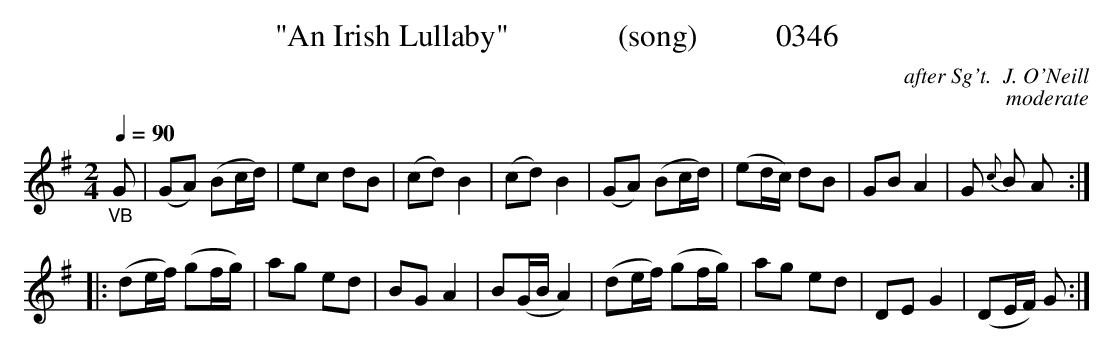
X:1
T:"An Irish Lullaby"              (song)          0346
C:after Sg't.  J. O'Neill
C:moderate
Q:1/4=90
M:2/4
L:1/16
K:G
"_VB"G2|(G2A2) (B2cd)|e2c2 d2B2|(c2d2) B4|(c2d2) B4|(G2A2) (B2cd)|(e2dc) d2B2|G2B2 A4|G2 {c}B2 A2:|
|:(d2ef) (g2fg)|a2g2 e2d2|B2G2 A4|B2(GB A4)|(d2ef) (g2fg)|a2g2 e2d2|D2E2 G4|(D2EF) G2:|
